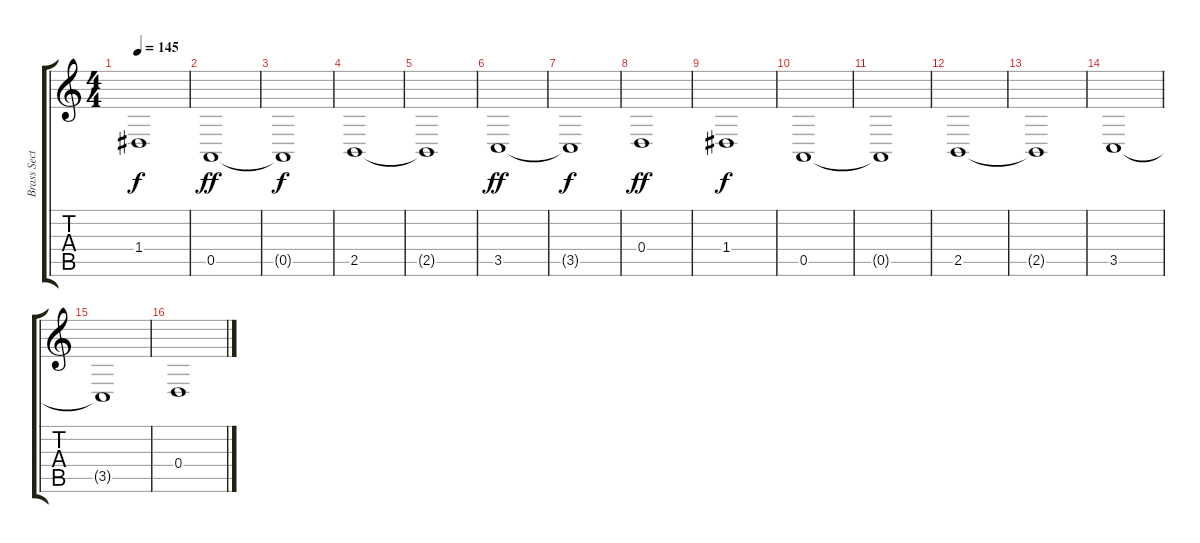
\track ("Brass Section" "Brass Sect") {instrument brasssection}
\staff {score tabs}
\tuning (E4 B3 G3 D3 A2 E2) {hide}
\ts (4 4)
\tempo 145
\clef g2
\ks c
1.4.1{dy f} |
0.5.1{dy ff} |
0.5{t}.1{dy f} |
2.5.1 |
2.5{t}.1 |
3.5.1{dy ff} |
3.5{t}.1{dy f} |
0.4.1{dy ff} |
1.4.1{dy f} |
0.5.1 |
0.5{t}.1 |
2.5.1 |
2.5{t}.1 |
3.5.1 |
3.5{t}.1 |
0.4.1
